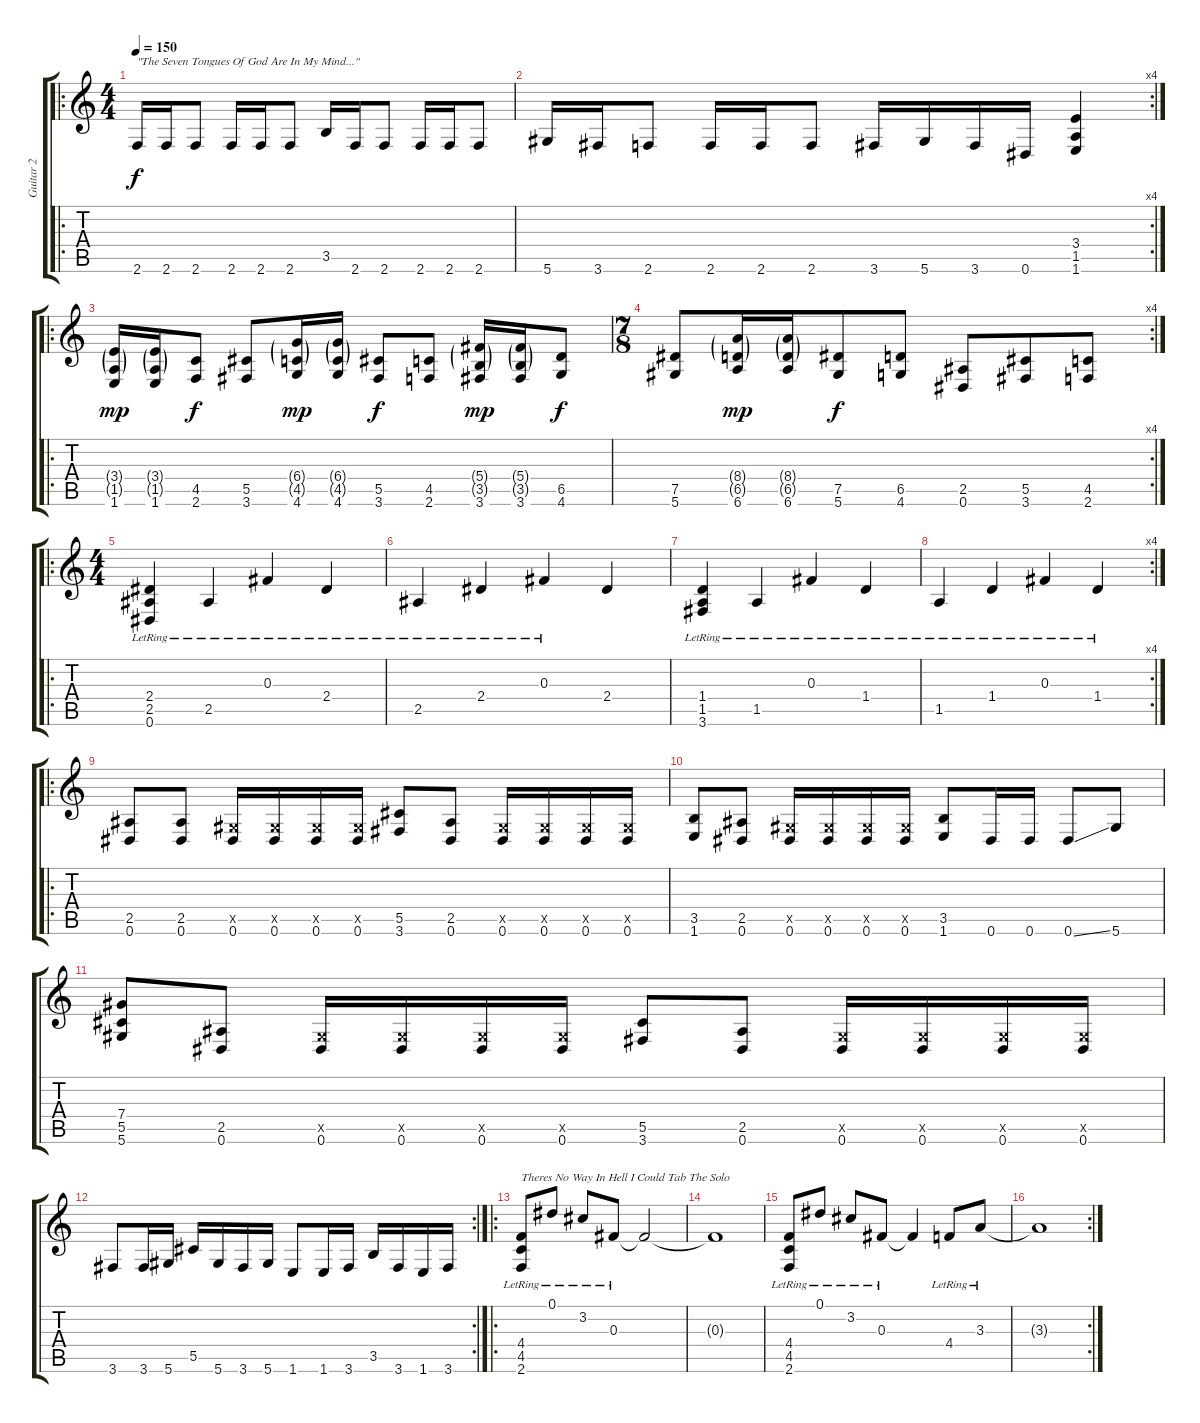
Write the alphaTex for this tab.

\track ("Guitar 2" "Guitar 2") {instrument distortionguitar}
\staff {score tabs}
\tuning (Eb4 Bb3 Gb3 Db3 Ab2 Eb2) {hide}
\ro
\ts (4 4)
\tempo 150
\clef g2
\ks c
2.6.16{txt "\"The Seven Tongues Of God Are In My Mind...\"" dy f} 2.6.16 2.6.8 2.6.16 2.6.16 2.6.8 3.5.16 2.6.16 2.6.8 2.6.16 2.6.16 2.6.8 |
\rc 4
5.6.16 3.6.16 2.6.8 2.6.16 2.6.16 2.6.8 3.6.16 5.6.16 3.6.16 0.6.16 (3.4 1.5 1.6).4 |
\ro
(3.4{g} 1.5{g} 1.6).16{dy mp} (3.4{g} 1.5{g} 1.6).16 (4.5 2.6).8{dy f} (5.5 3.6).8 (6.4{g} 4.5{g} 4.6).16{dy mp} (6.4{g} 4.5{g} 4.6).16 (5.5 3.6).8{dy f} (4.5 2.6).8 (5.4{g} 3.5{g} 3.6).16{dy mp} (5.4{g} 3.5{g} 3.6).16 (6.5 4.6).8{dy f} |
\rc 4
\ts (7 8)
(7.5 5.6).8 (8.4{g} 6.5{g} 6.6).16{dy mp} (8.4{g} 6.5{g} 6.6).16 (7.5 5.6).8{dy f} (6.5 4.6).8 (2.5 0.6).8 (5.5 3.6).8 (4.5 2.6).8 |
\ro
\ts (4 4)
(2.4{lr} 2.5{lr} 0.6{lr}).4 2.5{lr}.4 0.3{lr}.4 2.4{lr}.4 |
2.5{lr}.4 2.4{lr}.4 0.3{lr}.4 2.4.4 |
(1.4{lr} 1.5{lr} 3.6{lr}).4 1.5{lr}.4 0.3{lr}.4 1.4{lr}.4 |
\rc 4
1.5{lr}.4 1.4{lr}.4 0.3{lr}.4 1.4{lr}.4 |
\ro
(2.5 0.6).8 (2.5 0.6).8 (0.5{x} 0.6).16 (0.5{x} 0.6).16 (0.5{x} 0.6).16 (0.5{x} 0.6).16 (5.5 3.6).8 (2.5 0.6).8 (0.5{x} 0.6).16 (0.5{x} 0.6).16 (0.5{x} 0.6).16 (0.5{x} 0.6).16 |
(3.5 1.6).8 (2.5 0.6).8 (0.5{x} 0.6).16 (0.5{x} 0.6).16 (0.5{x} 0.6).16 (0.5{x} 0.6).16 (3.5 1.6).8 0.6.16 0.6.16 0.6{ss}.8 5.6.8 |
(7.4 5.5 5.6).8 (2.5 0.6).8 (0.5{x} 0.6).16 (0.5{x} 0.6).16 (0.5{x} 0.6).16 (0.5{x} 0.6).16 (5.5 3.6).8 (2.5 0.6).8 (0.5{x} 0.6).16 (0.5{x} 0.6).16 (0.5{x} 0.6).16 (0.5{x} 0.6).16 |
\rc 2
3.6.8 3.6.16 5.6.16 5.5.16 5.6.16 3.6.16 5.6.16 1.6.8 1.6.16 3.6.16 3.5.16 3.6.16 1.6.16 3.6.16 |
\ro
(4.4{lr} 4.5{lr} 2.6{lr}).8{txt "Theres No Way In Hell I Could Tab The Solo" instrument electricguitarclean} 0.1{lr}.8 3.2{lr}.8 0.3{lr}.8 0.3{t}.2 |
0.3{t}.1 |
(4.4{lr} 4.5{lr} 2.6{lr}).8 0.1{lr}.8 3.2{lr}.8 0.3{lr}.8 0.3{t}.4 4.4{lr}.8 3.3{lr}.8 |
\rc 2
3.3{t}.1
